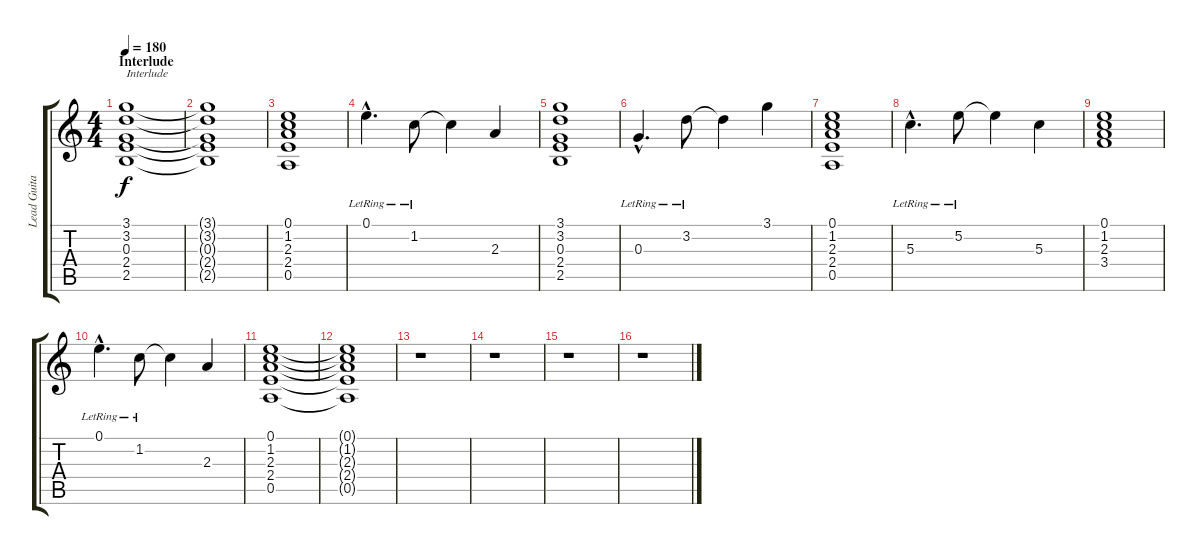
\track ("Lead Guitar" "Lead Guita") {instrument distortionguitar}
\staff {score tabs}
\tuning (E4 B3 G3 D3 A2 E2) {hide}
\ts (4 4)
\section ("" "Interlude")
\tempo 180
\clef g2
\ks c
(3.1 3.2 0.3 2.4 2.5).1{txt "Interlude" dy f} |
(3.1{t} 3.2{t} 0.3{t} 2.4{t} 2.5{t}).1 |
(0.1 1.2 2.3 2.4 0.5).1 |
0.1{hac lr}.4{d} 1.2{lr}.8 1.2{t}.4 2.3.4 |
(3.1 3.2 0.3 2.4 2.5).1 |
0.3{hac lr}.4{d} 3.2{lr}.8 3.2{t}.4 3.1.4 |
(0.1 1.2 2.3 2.4 0.5).1 |
5.3{hac lr}.4{d} 5.2{lr}.8 5.2{t}.4 5.3.4 |
(0.1 1.2 2.3 3.4).1 |
0.1{hac lr}.4{d} 1.2{lr}.8 1.2{t}.4 2.3.4 |
(0.1 1.2 2.3 2.4 0.5).1 |
(0.1{t} 1.2{t} 2.3{t} 2.4{t} 0.5{t}).1 |
r.1 |
r.1 |
r.1 |
r.1
